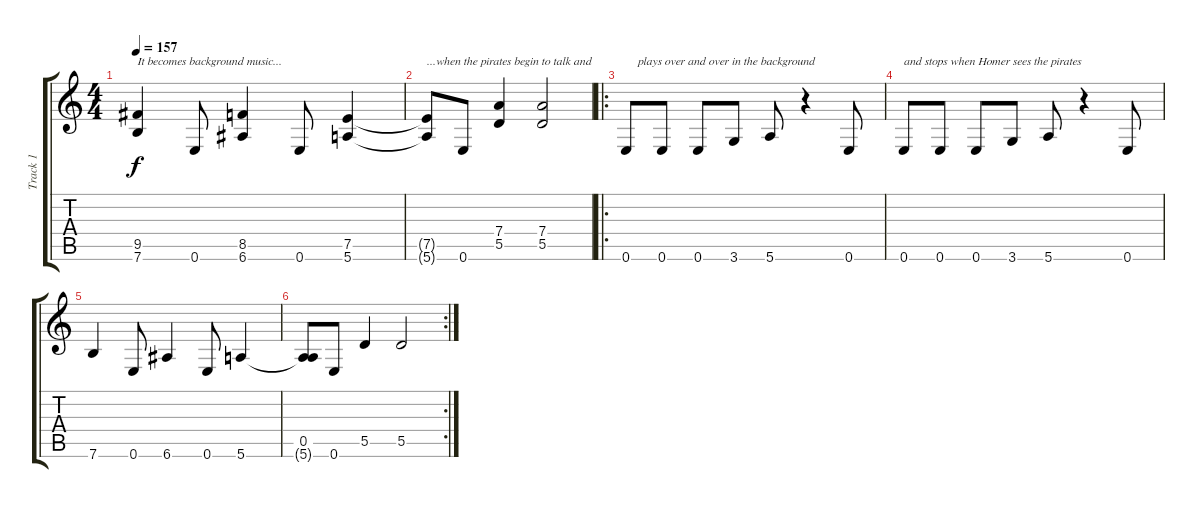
\track ("Track 1" "Track 1") {instrument overdrivenguitar}
\staff {score tabs}
\tuning (E4 B3 G3 D3 A2 E2) {hide}
\ts (4 4)
\tempo 157
\clef g2
\ks c
(9.5 7.6).4{txt "It becomes background music..." dy f} 0.6.8 (8.5 6.6).4 0.6.8 (7.5 5.6).4 |
(7.5{t} 5.6{t}).8{txt "...when the pirates begin to talk and"} 0.6.8 (7.4 5.5).4 (7.4 5.5).2 |
\ro
0.6.8{txt "    plays over and over in the background" volume 10} 0.6.8 0.6.8 3.6.8 5.6.8 r.4 0.6.8 |
0.6.8{txt "and stops when Homer sees the pirates"} 0.6.8 0.6.8 3.6.8 5.6.8 r.4 0.6.8 |
7.6.4 0.6.8 6.6.4 0.6.8 5.6.4 |
\rc 2
(0.5 5.6{t}).8 0.6.8 5.5.4 5.5.2
